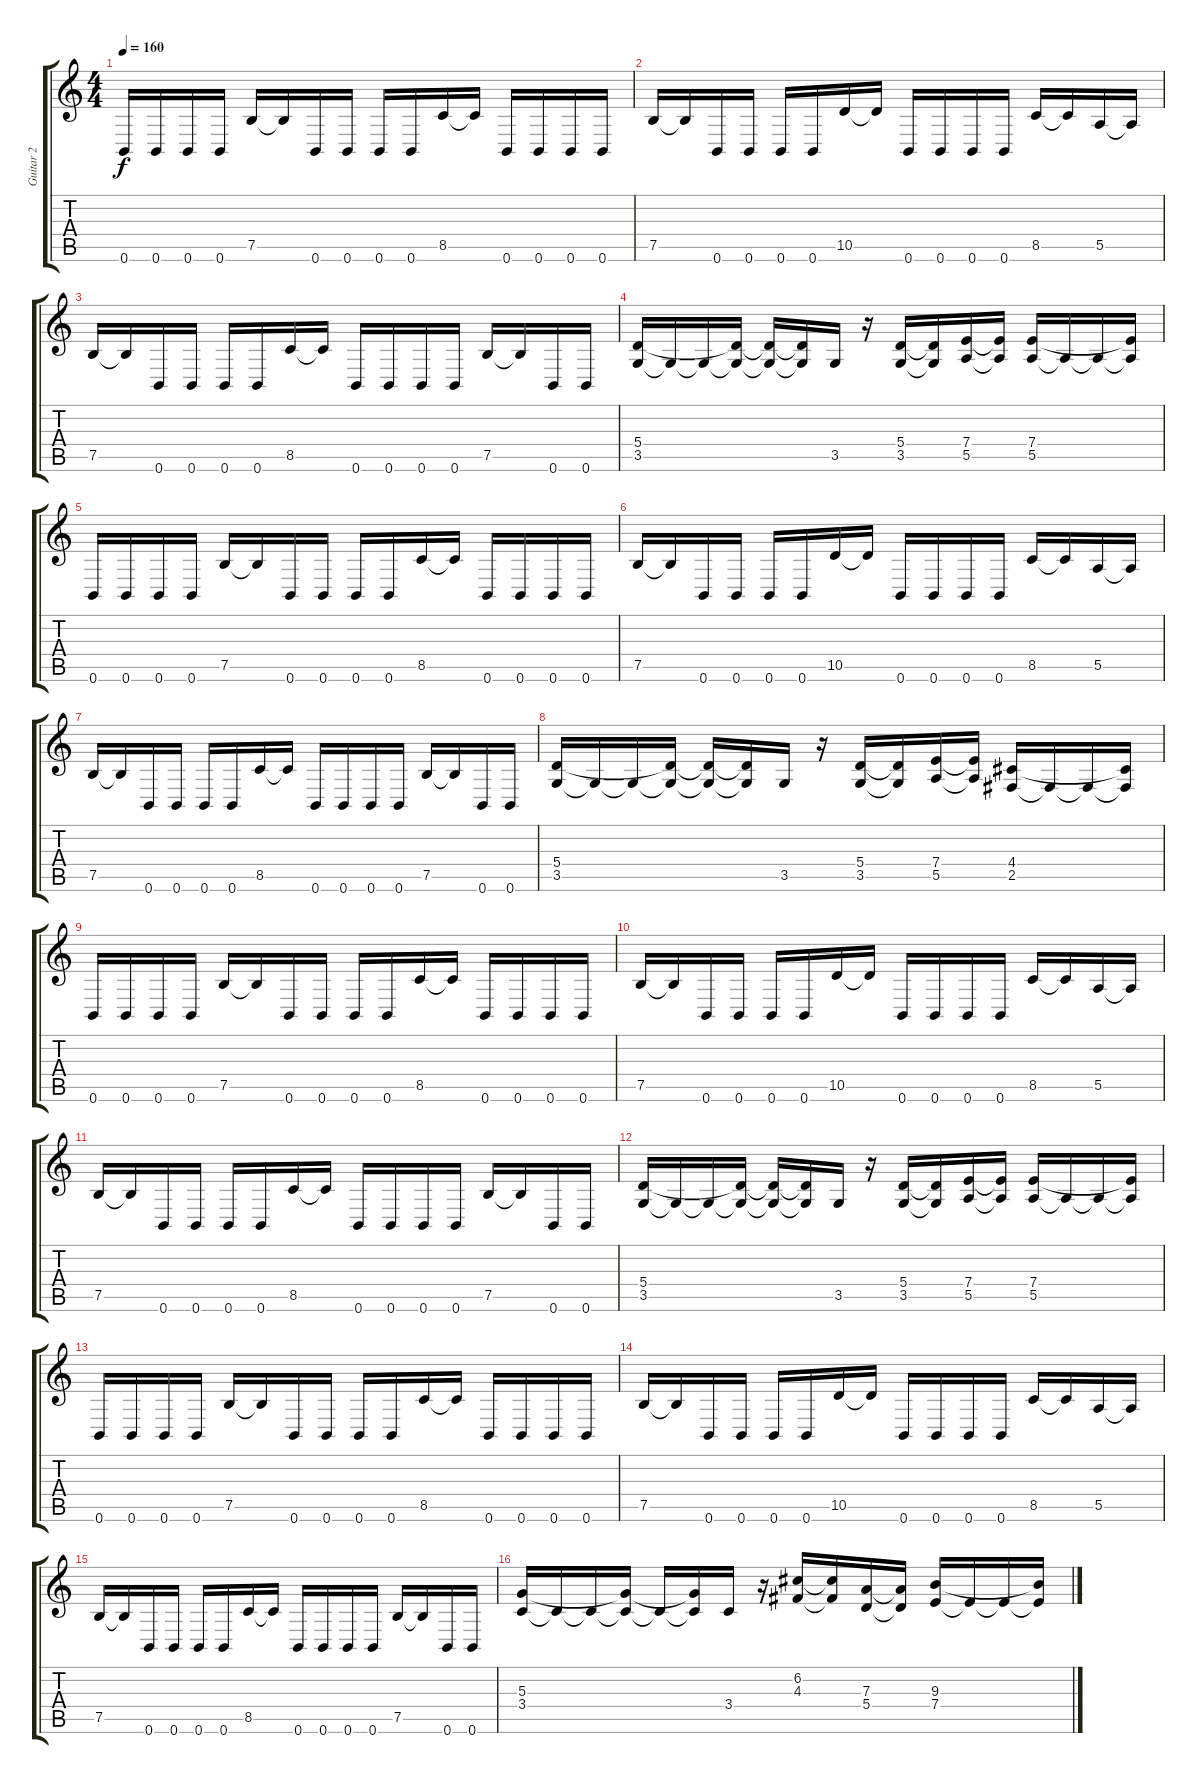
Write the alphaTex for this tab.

\track ("Guitar 2" "Guitar 2") {instrument distortionguitar}
\staff {score tabs}
\tuning (B3 G3 D3 A2 E2 B1) {hide}
\ts (4 4)
\tempo 160
\clef g2
\ks c
0.6.16{dy f} 0.6.16 0.6.16 0.6.16 7.5.16 7.5{t}.16 0.6.16 0.6.16 0.6.16 0.6.16 8.5.16 8.5{t}.16 0.6.16 0.6.16 0.6.16 0.6.16 |
7.5.16 7.5{t}.16 0.6.16 0.6.16 0.6.16 0.6.16 10.5.16 10.5{t}.16 0.6.16 0.6.16 0.6.16 0.6.16 8.5.16 8.5{t}.16 5.5.16 5.5{t}.16 |
7.5.16 7.5{t}.16 0.6.16 0.6.16 0.6.16 0.6.16 8.5.16 8.5{t}.16 0.6.16 0.6.16 0.6.16 0.6.16 7.5.16 7.5{t}.16 0.6.16 0.6.16 |
(5.4 3.5).16 3.5{t}.16 3.5{t}.16 (5.4{t} 3.5{t}).16 (5.4{t} 3.5{t}).16 (5.4{t} 3.5{t}).16 3.5.16 r.16 (5.4 3.5).16 (5.4{t} 3.5{t}).16 (7.4 5.5).16 (7.4{t} 5.5{t}).16 (7.4 5.5).16 5.5{t}.16 5.5{t}.16 (7.4{t} 5.5{t}).16 |
0.6.16 0.6.16 0.6.16 0.6.16 7.5.16 7.5{t}.16 0.6.16 0.6.16 0.6.16 0.6.16 8.5.16 8.5{t}.16 0.6.16 0.6.16 0.6.16 0.6.16 |
7.5.16 7.5{t}.16 0.6.16 0.6.16 0.6.16 0.6.16 10.5.16 10.5{t}.16 0.6.16 0.6.16 0.6.16 0.6.16 8.5.16 8.5{t}.16 5.5.16 5.5{t}.16 |
7.5.16 7.5{t}.16 0.6.16 0.6.16 0.6.16 0.6.16 8.5.16 8.5{t}.16 0.6.16 0.6.16 0.6.16 0.6.16 7.5.16 7.5{t}.16 0.6.16 0.6.16 |
(5.4 3.5).16 3.5{t}.16 3.5{t}.16 (5.4{t} 3.5{t}).16 (5.4{t} 3.5{t}).16 (5.4{t} 3.5{t}).16 3.5.16 r.16 (5.4 3.5).16 (5.4{t} 3.5{t}).16 (7.4 5.5).16 (7.4{t} 5.5{t}).16 (4.4 2.5).16 2.5{t}.16 2.5{t}.16 (4.4{t} 2.5{t}).16 |
0.6.16 0.6.16 0.6.16 0.6.16 7.5.16 7.5{t}.16 0.6.16 0.6.16 0.6.16 0.6.16 8.5.16 8.5{t}.16 0.6.16 0.6.16 0.6.16 0.6.16 |
7.5.16 7.5{t}.16 0.6.16 0.6.16 0.6.16 0.6.16 10.5.16 10.5{t}.16 0.6.16 0.6.16 0.6.16 0.6.16 8.5.16 8.5{t}.16 5.5.16 5.5{t}.16 |
7.5.16 7.5{t}.16 0.6.16 0.6.16 0.6.16 0.6.16 8.5.16 8.5{t}.16 0.6.16 0.6.16 0.6.16 0.6.16 7.5.16 7.5{t}.16 0.6.16 0.6.16 |
(5.4 3.5).16 3.5{t}.16 3.5{t}.16 (5.4{t} 3.5{t}).16 (5.4{t} 3.5{t}).16 (5.4{t} 3.5{t}).16 3.5.16 r.16 (5.4 3.5).16 (5.4{t} 3.5{t}).16 (7.4 5.5).16 (7.4{t} 5.5{t}).16 (7.4 5.5).16 5.5{t}.16 5.5{t}.16 (7.4{t} 5.5{t}).16 |
0.6.16 0.6.16 0.6.16 0.6.16 7.5.16 7.5{t}.16 0.6.16 0.6.16 0.6.16 0.6.16 8.5.16 8.5{t}.16 0.6.16 0.6.16 0.6.16 0.6.16 |
7.5.16 7.5{t}.16 0.6.16 0.6.16 0.6.16 0.6.16 10.5.16 10.5{t}.16 0.6.16 0.6.16 0.6.16 0.6.16 8.5.16 8.5{t}.16 5.5.16 5.5{t}.16 |
7.5.16 7.5{t}.16 0.6.16 0.6.16 0.6.16 0.6.16 8.5.16 8.5{t}.16 0.6.16 0.6.16 0.6.16 0.6.16 7.5.16 7.5{t}.16 0.6.16 0.6.16 |
(5.3 3.4).16 3.4{t}.16 3.4{t}.16 (5.3{t} 3.4{t}).16 3.4{t}.16 (5.3{t} 3.4{t}).16 3.4.16 r.16 (6.2 4.3).16 (6.2{t} 4.3{t}).16 (7.3 5.4).16 (7.3{t} 5.4{t}).16 (9.3 7.4).16 7.4{t}.16 7.4{t}.16 (9.3{t} 7.4{t}).16
